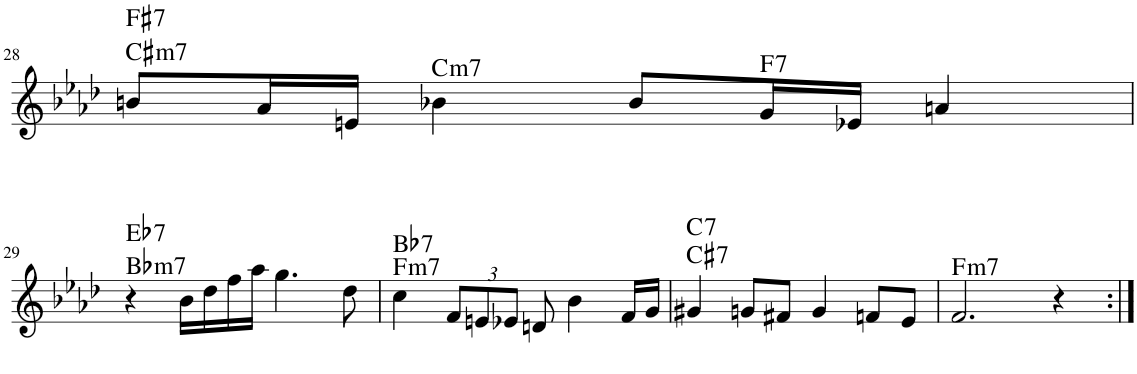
**kern	**harte
*part1	*part1
*staff1	*
*I"Tenor Saxophone	*
*I'T Sax	*
!!LO:PB:g=z
*clefG2	*
*Trd8c14	*
*k[b-e-a-d-]	*
*M4/4	*
=28	=28
!	!LO:H:n=1:kt=m7
!	!LO:H:n=2:kt=7
8bn/L	C#:min7 F#:7
16a-/L	.
16en/JJ	.
!	!LO:H:kt=m7
4b-X\	C:min7
8b-/L	.
!	!LO:H:kt=7
16g/L	F:7
16e-X/JJ	.
4an/	.
!!LO:LB:g=z
=29	=29
!	!LO:H:n=1:kt=m7
!	!LO:H:n=2:kt=7
4r	Bb:min7 Eb:7
16b-\LL	.
16dd-\	.
16ff\	.
16aa-\JJ	.
4.gg\	.
8dd-\	.
=30	=30
!	!LO:H:n=1:kt=m7
!	!LO:H:n=2:kt=7
4cc\	F:min7 Bb:7
*Xbrackettup	*
12f/L	.
12en/	.
12e-X/J	.
8dn/	.
4b-\	.
16f/LL	.
16g/JJ	.
=31	=31
!	!LO:H:n=1:kt=7
!	!LO:H:n=2:kt=7
4g#X/	C#:7 C:7
8gn/L	.
8f#X/J	.
4g/	.
8fn/L	.
8e-/J	.
=32	=32
!	!LO:H:kt=m7
2.f/	F:min7
4r	.
=:|!	=:|!
*-	*-
